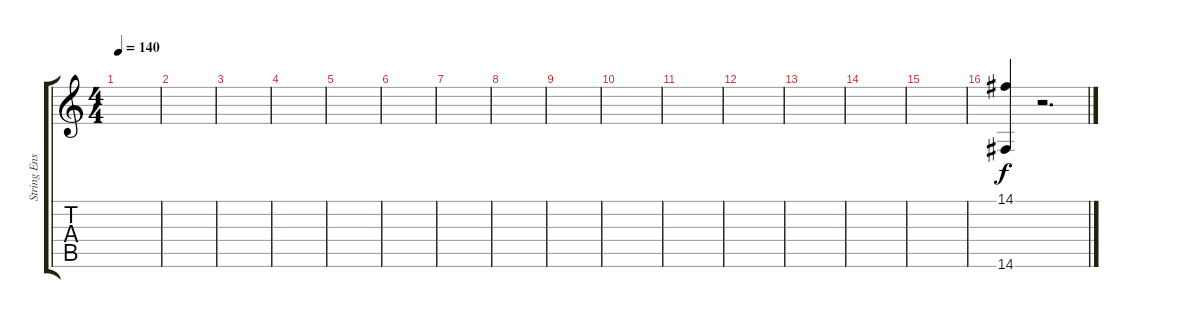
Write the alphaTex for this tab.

\track ("String Ensemble" "String Ens") {instrument stringensemble2}
\staff {score tabs}
\tuning (E4 B3 G3 D3 A2 E2) {hide}
\ts (4 4)
\tempo 140
\clef g2
\ks c
|
|
|
|
|
|
|
|
|
|
|
|
|
|
|
(14.1 14.6).4 r.2{d}
